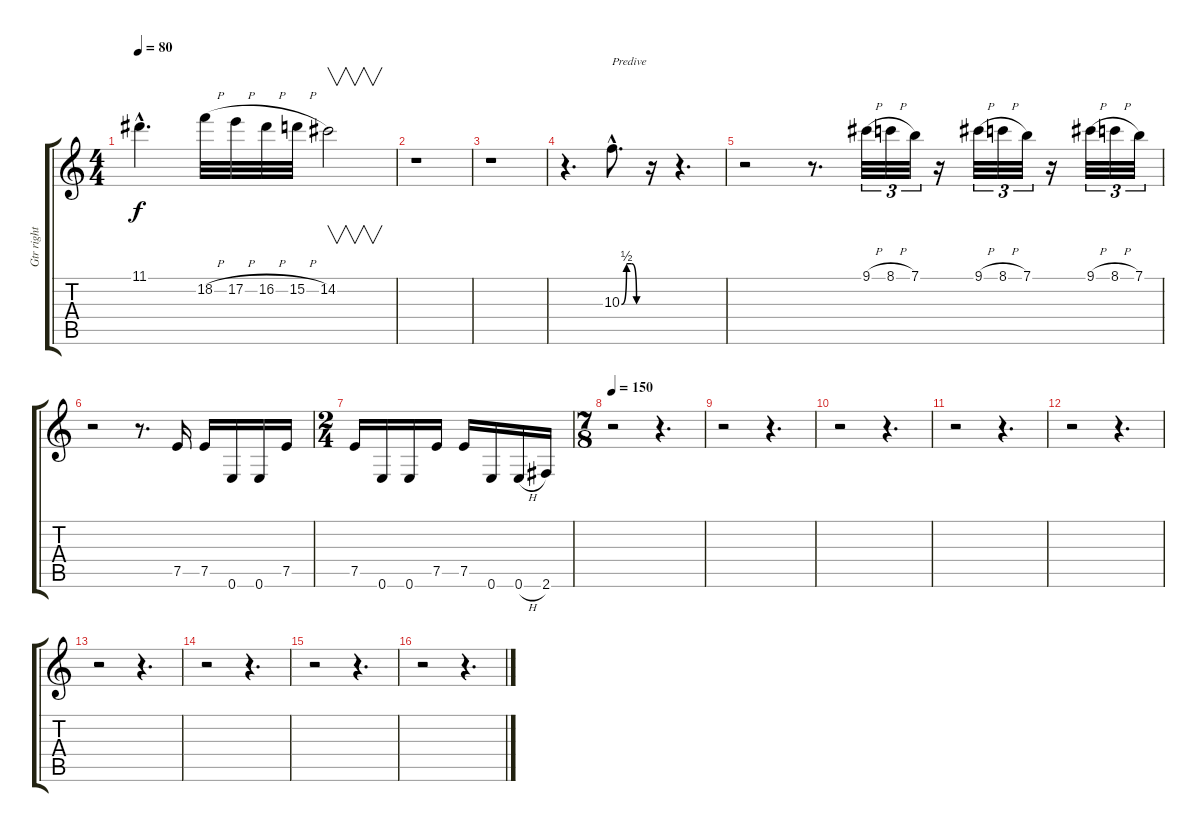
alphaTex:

\track ("Gtr right" "Gtr right") {instrument overdrivenguitar}
\staff {score tabs}
\tuning (E4 B3 G3 D3 A2 E2) {hide}
\ts (4 4)
\tempo 80
\clef g2
\ks c
11.1{hac t}.4{d dy f} 18.2{h}.32 17.2{h}.32 16.2{h}.32 15.2{h}.32 14.2.2{v} |
r.1 |
r.1 |
r.4{d} 10.3{be (custom 0 0 15 2 30 2 45 0 60 0) hac}.8{d txt "Predive"} r.16 r.4{d} |
r.2 r.8{d} 9.1{h}.32{tu (3 2)} 8.1{h}.32{tu (3 2)} 7.1.32{tu (3 2)} r.16 9.1{h}.32{tu (3 2)} 8.1{h}.32{tu (3 2)} 7.1.32{tu (3 2)} r.16 9.1{h}.32{tu (3 2)} 8.1{h}.32{tu (3 2)} 7.1.32{tu (3 2)} |
r.2 r.8{d} 7.5.16 7.5.16 0.6.16 0.6.16 7.5.16 |
\ts (2 4)
7.5.16 0.6.16 0.6.16 7.5.16 7.5.16 0.6.16 0.6{h}.16 2.6.16 |
\ts (7 8)
\tempo 150
r.2 r.4{d} |
r.2 r.4{d} |
r.2 r.4{d} |
r.2 r.4{d} |
r.2 r.4{d} |
r.2 r.4{d} |
r.2 r.4{d} |
r.2 r.4{d} |
r.2 r.4{d}
